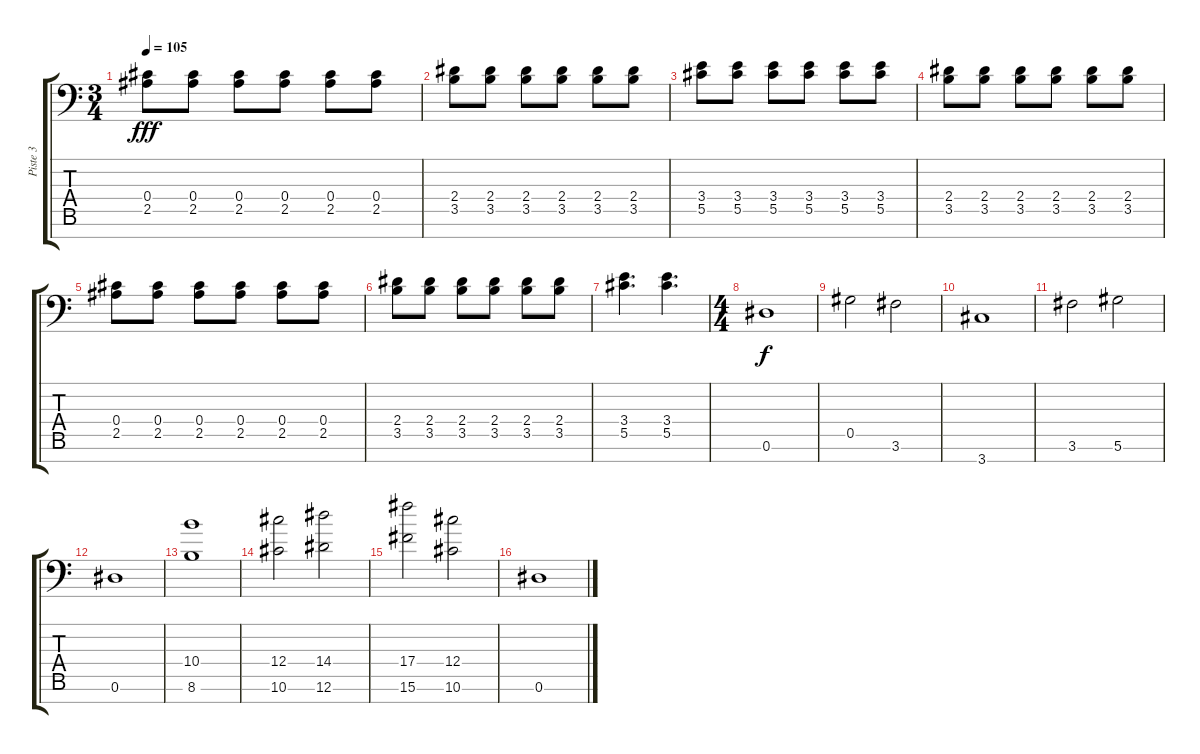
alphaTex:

\track ("Piste 3" "Piste 3") {instrument overdrivenguitar}
\staff {score tabs}
\tuning (Eb4 Bb3 Gb3 Db3 Ab2 Eb2 Bb1) {hide}
\ts (3 4)
\tempo 105
\clef f4
\ks c
(0.4 2.5).8{dy fff} (0.4 2.5).8 (0.4 2.5).8 (0.4 2.5).8 (0.4 2.5).8 (0.4 2.5).8 |
(2.4 3.5).8 (2.4 3.5).8 (2.4 3.5).8 (2.4 3.5).8 (2.4 3.5).8 (2.4 3.5).8 |
(3.4 5.5).8 (3.4 5.5).8 (3.4 5.5).8 (3.4 5.5).8 (3.4 5.5).8 (3.4 5.5).8 |
(2.4 3.5).8 (2.4 3.5).8 (2.4 3.5).8 (2.4 3.5).8 (2.4 3.5).8 (2.4 3.5).8 |
(0.4 2.5).8 (0.4 2.5).8 (0.4 2.5).8 (0.4 2.5).8 (0.4 2.5).8 (0.4 2.5).8 |
(2.4 3.5).8 (2.4 3.5).8 (2.4 3.5).8 (2.4 3.5).8 (2.4 3.5).8 (2.4 3.5).8 |
(3.4 5.5).4{d} (3.4 5.5).4{d} |
\ts (4 4)
0.6.1{dy f} |
0.5.2 3.6.2 |
3.7.1 |
3.6.2 5.6.2 |
0.6.1 |
(10.4 8.6).1 |
(12.4 10.6).2 (14.4 12.6).2 |
(17.4 15.6).2 (12.4 10.6).2 |
0.6.1
